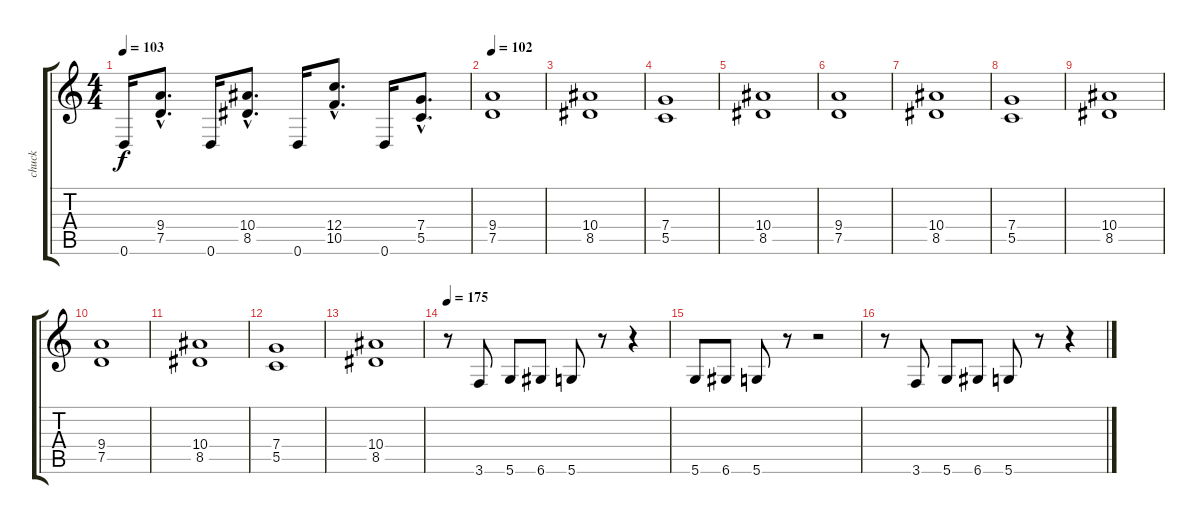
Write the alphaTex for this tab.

\track ("chuck" "chuck") {instrument distortionguitar}
\staff {score tabs}
\tuning (D4 A3 F3 C3 G2 D2) {hide}
\ts (4 4)
\tempo 103
\clef g2
\ks c
0.6.16{dy f} (9.4{hac} 7.5{hac}).8{d} 0.6.16 (10.4{hac} 8.5{hac}).8{d} 0.6.16 (12.4{hac} 10.5{hac}).8{d} 0.6.16 (7.4{hac} 5.5{hac}).8{d} |
\tempo 102
(9.4 7.5).1 |
(10.4 8.5).1 |
(7.4 5.5).1 |
(10.4 8.5).1 |
(9.4 7.5).1 |
(10.4 8.5).1 |
(7.4 5.5).1 |
(10.4 8.5).1 |
(9.4 7.5).1 |
(10.4 8.5).1 |
(7.4 5.5).1 |
(10.4 8.5).1 |
\tempo 175
r.8 3.6.8 5.6.8 6.6.8 5.6.8 r.8 r.4 |
5.6.8 6.6.8 5.6.8 r.8 r.2 |
r.8 3.6.8 5.6.8 6.6.8 5.6.8 r.8 r.4
